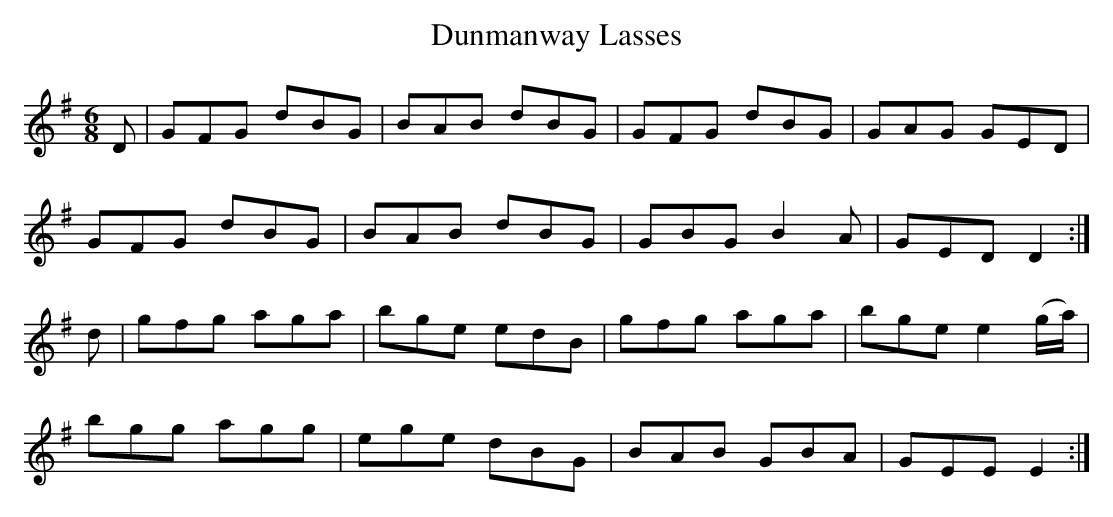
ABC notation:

X:1
T: Dunmanway Lasses
M: 6/8
L: 1/8
K: Em
D|GFG dBG|BAB dBG|GFG dBG|GAG GED|
GFG dBG|BAB dBG|GBG B2A|GED D2:|
d|gfg aga|bge edB|gfg aga|bge e2(g/a/)|
bgg agg|ege dBG|BAB GBA|GEE E2:|
